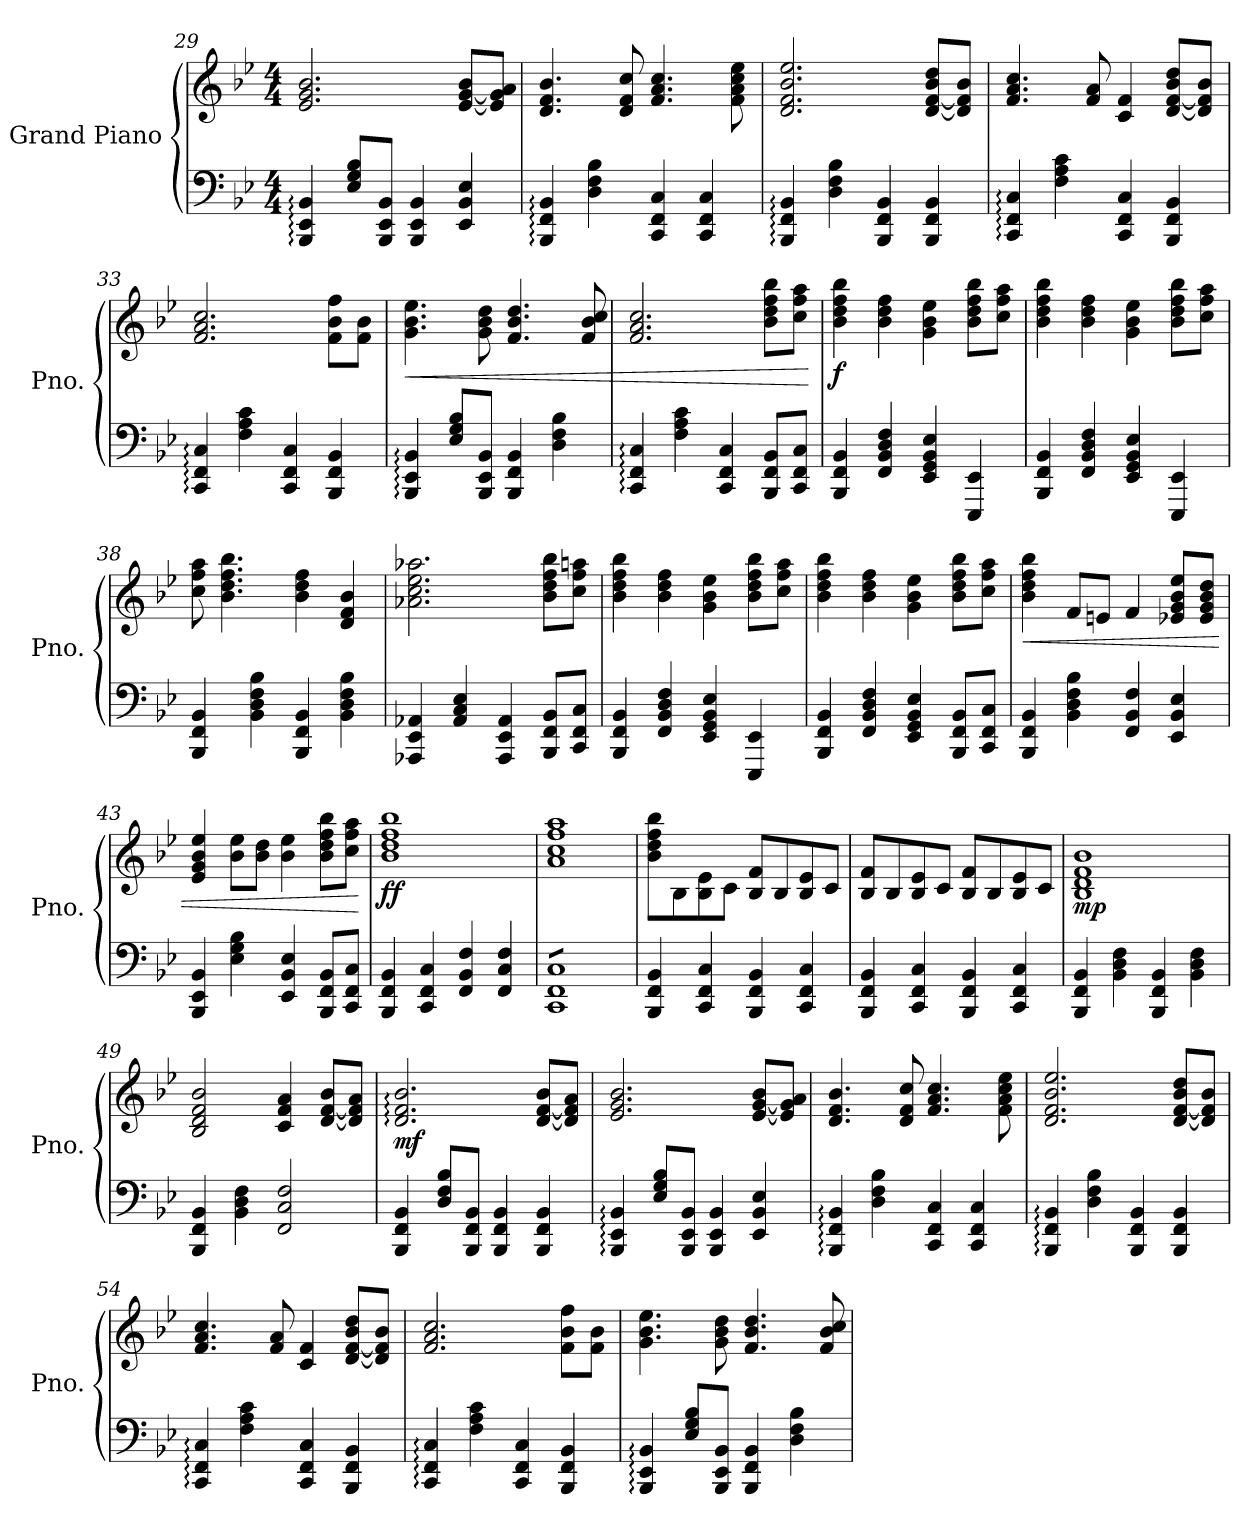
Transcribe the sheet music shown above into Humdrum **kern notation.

**kern	**kern	**dynam
*part1	*part1	*part1
*staff2	*staff1	*staff1/2
*I"Grand Piano	*	*
*I'Pno.	*	*
*clefF4	*clefG2	*
*k[b-e-]	*k[b-e-]	*
*M4/4	*M4/4	*
=29	=29	=29
4BBB-/: 4EE-/: 4BB-/:	2.e-/ 2.g/ 2.b-/	.
8E-/ 8G/ 8B-/L	.	.
8BBB-/ 8EE-/ 8BB-/J	.	.
4BBB-/ 4EE-/ 4BB-/	.	.
4EE-/ 4BB-/ 4E-/	[8e-/ [8g/ 8b-/L	.
.	8e-/] 8g/] 8a/J	.
=30	=30	=30
4BBB-/: 4FF/: 4BB-/:	4.d/ 4.f/ 4.b-/	.
4D\ 4F\ 4B-\	.	.
.	8d/ 8f/ 8cc/	.
4CC/ 4FF/ 4C/	4.f/ 4.a/ 4.cc/	.
4CC/ 4FF/ 4C/	.	.
.	8f\ 8a\ 8cc\ 8ee-\	.
=31	=31	=31
4BBB-/: 4FF/: 4BB-/:	2.d/ 2.f/ 2.b-/ 2.ee-/	.
4D\ 4F\ 4B-\	.	.
4BBB-/ 4FF/ 4BB-/	.	.
4BBB-/ 4FF/ 4BB-/	[8d/ [8f/ 8b-/ 8dd/L	.
.	8d/] 8f/] 8b-/J	.
!!LO:LB:g=z
=32	=32	=32
4CC/: 4FF/: 4C/:	4.f/ 4.a/ 4.cc/	.
4F\ 4A\ 4c\	.	.
.	8f/ 8a/	.
4CC/ 4FF/ 4C/	4c/ 4f/	.
4BBB-/ 4FF/ 4BB-/	[8d/ [8f/ 8b-/ 8dd/L	.
.	8d/] 8f/] 8b-/J	.
=33	=33	=33
4CC/: 4FF/: 4C/:	2.f/ 2.a/ 2.cc/	.
4F\ 4A\ 4c\	.	.
4CC/ 4FF/ 4C/	.	.
4BBB-/ 4FF/ 4BB-/	8f\ 8b-\ 8ff\L	.
.	8f\ 8b-\J	.
=34	=34	=34
!	!	!LO:HP:b
4BBB-/: 4EE-/: 4BB-/:	4.g\ 4.b-\ 4.ee-\	<
8E-/ 8G/ 8B-/L	.	.
8BBB-/ 8EE-/ 8BB-/J	8g\ 8b-\ 8dd\	.
4BBB-/ 4FF/ 4BB-/	4.f/ 4.b-/ 4.dd/	.
4D\ 4F\ 4B-\	.	.
.	8f/ 8b-/ 8cc/	.
=35	=35	=35
4CC/: 4FF/: 4C/:	2.f/ 2.a/ 2.cc/	.
4F\ 4A\ 4c\	.	.
4CC/ 4FF/ 4C/	.	.
8BBB-/ 8FF/ 8BB-/L	8b-\ 8dd\ 8ff\ 8bb-\L	.
8CC/ 8FF/ 8C/J	8cc\ 8ff\ 8aa\J	.
.	.	[
=36	=36	=36
!	!	!LO:DY:b
4BBB-/ 4FF/ 4BB-/	4b-\ 4dd\ 4ff\ 4bb-\	f
4FF/ 4BB-/ 4D/ 4F/	4b-\ 4dd\ 4ff\	.
4EE-/ 4GG/ 4BB-/ 4E-/	4g\ 4b-\ 4ee-\	.
4EEE-/ 4EE-/	8b-\ 8dd\ 8ff\ 8bb-\L	.
.	8cc\ 8ff\ 8aa\J	.
=37	=37	=37
4BBB-/ 4FF/ 4BB-/	4b-\ 4dd\ 4ff\ 4bb-\	.
4FF/ 4BB-/ 4D/ 4F/	4b-\ 4dd\ 4ff\	.
4EE-/ 4GG/ 4BB-/ 4E-/	4g\ 4b-\ 4ee-\	.
4EEE-/ 4EE-/	8b-\ 8dd\ 8ff\ 8bb-\L	.
.	8cc\ 8ff\ 8aa\J	.
!!LO:PB:g=z
=38	=38	=38
4BBB-/ 4FF/ 4BB-/	8cc\ 8ff\ 8aa\	.
.	4.b-\ 4.dd\ 4.ff\ 4.bb-\	.
4BB-\ 4D\ 4F\ 4B-\	.	.
4BBB-/ 4FF/ 4BB-/	4b-\ 4dd\ 4ff\	.
4BB-\ 4D\ 4F\ 4B-\	4d/ 4f/ 4b-/	.
=39	=39	=39
4AAA-X/ 4EE-/ 4AA-X/	2.a-X\ 2.cc\ 2.ee-\ 2.aa-X\	.
4AA-/ 4C/ 4E-/	.	.
4AAA-/ 4EE-/ 4AA-/	.	.
8BBB-/ 8FF/ 8BB-/L	8b-\ 8dd\ 8ff\ 8bb-\L	.
8CC/ 8FF/ 8C/J	8cc\ 8ff\ 8aan\J	.
=40	=40	=40
4BBB-/ 4FF/ 4BB-/	4b-\ 4dd\ 4ff\ 4bb-\	.
4FF/ 4BB-/ 4D/ 4F/	4b-\ 4dd\ 4ff\	.
4EE-/ 4GG/ 4BB-/ 4E-/	4g\ 4b-\ 4ee-\	.
4EEE-/ 4EE-/	8b-\ 8dd\ 8ff\ 8bb-\L	.
.	8cc\ 8ff\ 8aa\J	.
=41	=41	=41
4BBB-/ 4FF/ 4BB-/	4b-\ 4dd\ 4ff\ 4bb-\	.
4FF/ 4BB-/ 4D/ 4F/	4b-\ 4dd\ 4ff\	.
4EE-/ 4GG/ 4BB-/ 4E-/	4g\ 4b-\ 4ee-\	.
8BBB-/ 8FF/ 8BB-/L	8b-\ 8dd\ 8ff\ 8bb-\L	.
8CC/ 8FF/ 8C/J	8cc\ 8ff\ 8aa\J	.
=42	=42	=42
!	!	!LO:HP:b
4BBB-/ 4FF/ 4BB-/	4b-\ 4dd\ 4ff\ 4bb-\	<
4BB-\ 4D\ 4F\ 4B-\	8f/L	.
.	8en/J	.
4FF/ 4BB-/ 4F/	4f/	.
4EE-/ 4BB-/ 4E-/	8e-X/ 8g/ 8b-/ 8ee-/L	.
.	8e-/ 8g/ 8b-/ 8dd/J	.
=43	=43	=43
4BBB-/ 4EE-/ 4BB-/	4e-/ 4g/ 4b-/ 4ee-/	.
4E-\ 4G\ 4B-\	8b-\ 8ee-\L	.
.	8b-\ 8dd\J	.
4EE-/ 4BB-/ 4E-/	4b-\ 4ee-\	.
8BBB-/ 8FF/ 8BB-/L	8b-\ 8dd\ 8ff\ 8bb-\L	.
8CC/ 8FF/ 8C/J	8cc\ 8ff\ 8aa\J	.
.	.	[
!!LO:LB:g=z
=44	=44	=44
!	!	!LO:DY:b
4BBB-/ 4FF/ 4BB-/	1b- 1dd 1ff 1bb-	ff
4CC/ 4FF/ 4C/	.	.
4FF/ 4BB-/ 4F/	.	.
4FF/ 4C/ 4F/	.	.
=45	=45	=45
*tremolo	*	*
8CC 8FF 8CL	1a 1cc 1ff 1aa	.
8CC 8FF 8C	.	.
8CC 8FF 8C	.	.
8CC 8FF 8C	.	.
8CC 8FF 8C	.	.
8CC 8FF 8C	.	.
8CC 8FF 8C	.	.
8CC 8FF 8CJ	.	.
*Xtremolo	*	*
=46	=46	=46
4BBB-/ 4FF/ 4BB-/	8b-\ 8dd\ 8ff\ 8bb-\L	.
.	8B-\	.
4CC/ 4FF/ 4C/	8B-\ 8e-\	.
.	8c\J	.
4BBB-/ 4FF/ 4BB-/	8B-/ 8f/L	.
.	8B-/	.
4CC/ 4FF/ 4C/	8B-/ 8e-/	.
.	8c/J	.
=47	=47	=47
4BBB-/ 4FF/ 4BB-/	8B-/ 8f/L	.
.	8B-/	.
4CC/ 4FF/ 4C/	8B-/ 8e-/	.
.	8c/J	.
4BBB-/ 4FF/ 4BB-/	8B-/ 8f/L	.
.	8B-/	.
4CC/ 4FF/ 4C/	8B-/ 8e-/	.
.	8c/J	.
=48	=48	=48
!	!	!LO:DY:b
4BBB-/ 4FF/ 4BB-/	1B- 1d 1f 1b-	mp
4BB-\ 4D\ 4F\	.	.
4BBB-/ 4FF/ 4BB-/	.	.
4BB-\ 4D\ 4F\	.	.
=49	=49	=49
4BBB-/ 4FF/ 4BB-/	2B-/ 2d/ 2f/ 2b-/	.
4BB-\ 4D\ 4F\	.	.
2FF/ 2C/ 2F/	4c/ 4f/ 4a/	.
.	[8d/ [8f/ 8b-/L	.
.	8d/] 8f/] 8a/J	.
!!LO:LB:g=z
=50	=50	=50
!	!	!LO:DY:b
4BBB-/ 4FF/ 4BB-/	2.d/: 2.f/: 2.b-/:	mf
8D/ 8F/ 8B-/L	.	.
8BBB-/ 8FF/ 8BB-/J	.	.
4BBB-/ 4FF/ 4BB-/	.	.
4BBB-/ 4FF/ 4BB-/	[8d/ [8f/ 8b-/L	.
.	8d/] 8f/] 8a/J	.
=51	=51	=51
4BBB-/: 4EE-/: 4BB-/:	2.e-/ 2.g/ 2.b-/	.
8E-/ 8G/ 8B-/L	.	.
8BBB-/ 8EE-/ 8BB-/J	.	.
4BBB-/ 4EE-/ 4BB-/	.	.
4EE-/ 4BB-/ 4E-/	[8e-/ [8g/ 8b-/L	.
.	8e-/] 8g/] 8a/J	.
=52	=52	=52
4BBB-/: 4FF/: 4BB-/:	4.d/ 4.f/ 4.b-/	.
4D\ 4F\ 4B-\	.	.
.	8d/ 8f/ 8cc/	.
4CC/ 4FF/ 4C/	4.f/ 4.a/ 4.cc/	.
4CC/ 4FF/ 4C/	.	.
.	8f\ 8a\ 8cc\ 8ee-\	.
=53	=53	=53
4BBB-/: 4FF/: 4BB-/:	2.d/ 2.f/ 2.b-/ 2.ee-/	.
4D\ 4F\ 4B-\	.	.
4BBB-/ 4FF/ 4BB-/	.	.
4BBB-/ 4FF/ 4BB-/	[8d/ [8f/ 8b-/ 8dd/L	.
.	8d/] 8f/] 8b-/J	.
=54	=54	=54
4CC/: 4FF/: 4C/:	4.f/ 4.a/ 4.cc/	.
4F\ 4A\ 4c\	.	.
.	8f/ 8a/	.
4CC/ 4FF/ 4C/	4c/ 4f/	.
4BBB-/ 4FF/ 4BB-/	[8d/ [8f/ 8b-/ 8dd/L	.
.	8d/] 8f/] 8b-/J	.
!!LO:LB:g=z
=55	=55	=55
4CC/: 4FF/: 4C/:	2.f/ 2.a/ 2.cc/	.
4F\ 4A\ 4c\	.	.
4CC/ 4FF/ 4C/	.	.
4BBB-/ 4FF/ 4BB-/	8f\ 8b-\ 8ff\L	.
.	8f\ 8b-\J	.
=56	=56	=56
4BBB-/: 4EE-/: 4BB-/:	4.g\ 4.b-\ 4.ee-\	.
8E-/ 8G/ 8B-/L	.	.
8BBB-/ 8EE-/ 8BB-/J	8g\ 8b-\ 8dd\	.
4BBB-/ 4FF/ 4BB-/	4.f/ 4.b-/ 4.dd/	.
4D\ 4F\ 4B-\	.	.
.	8f/ 8b-/ 8cc/	.
=	=	=
*-	*-	*-
